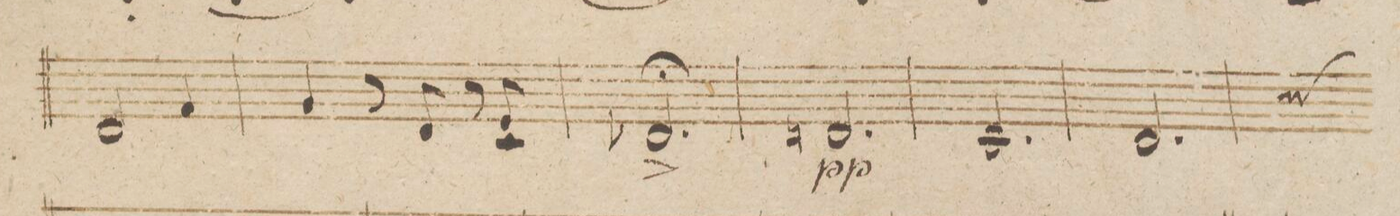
**kern	**dynam
*I"Violino 2do	*
*clefG2	*
*k[b-e-]	*
*met(c)	*
*M3/4	*
2d/	.
4f/	.
=118	=118
4g/	.
8r	.
8d/	.
8r	.
8e-/ 8c/	.
=119	=119
2.d-X^<;>/	.
=120	=120
2.dn/	pp
=121	=121
2.c/	.
=122	=122
*-	*-
